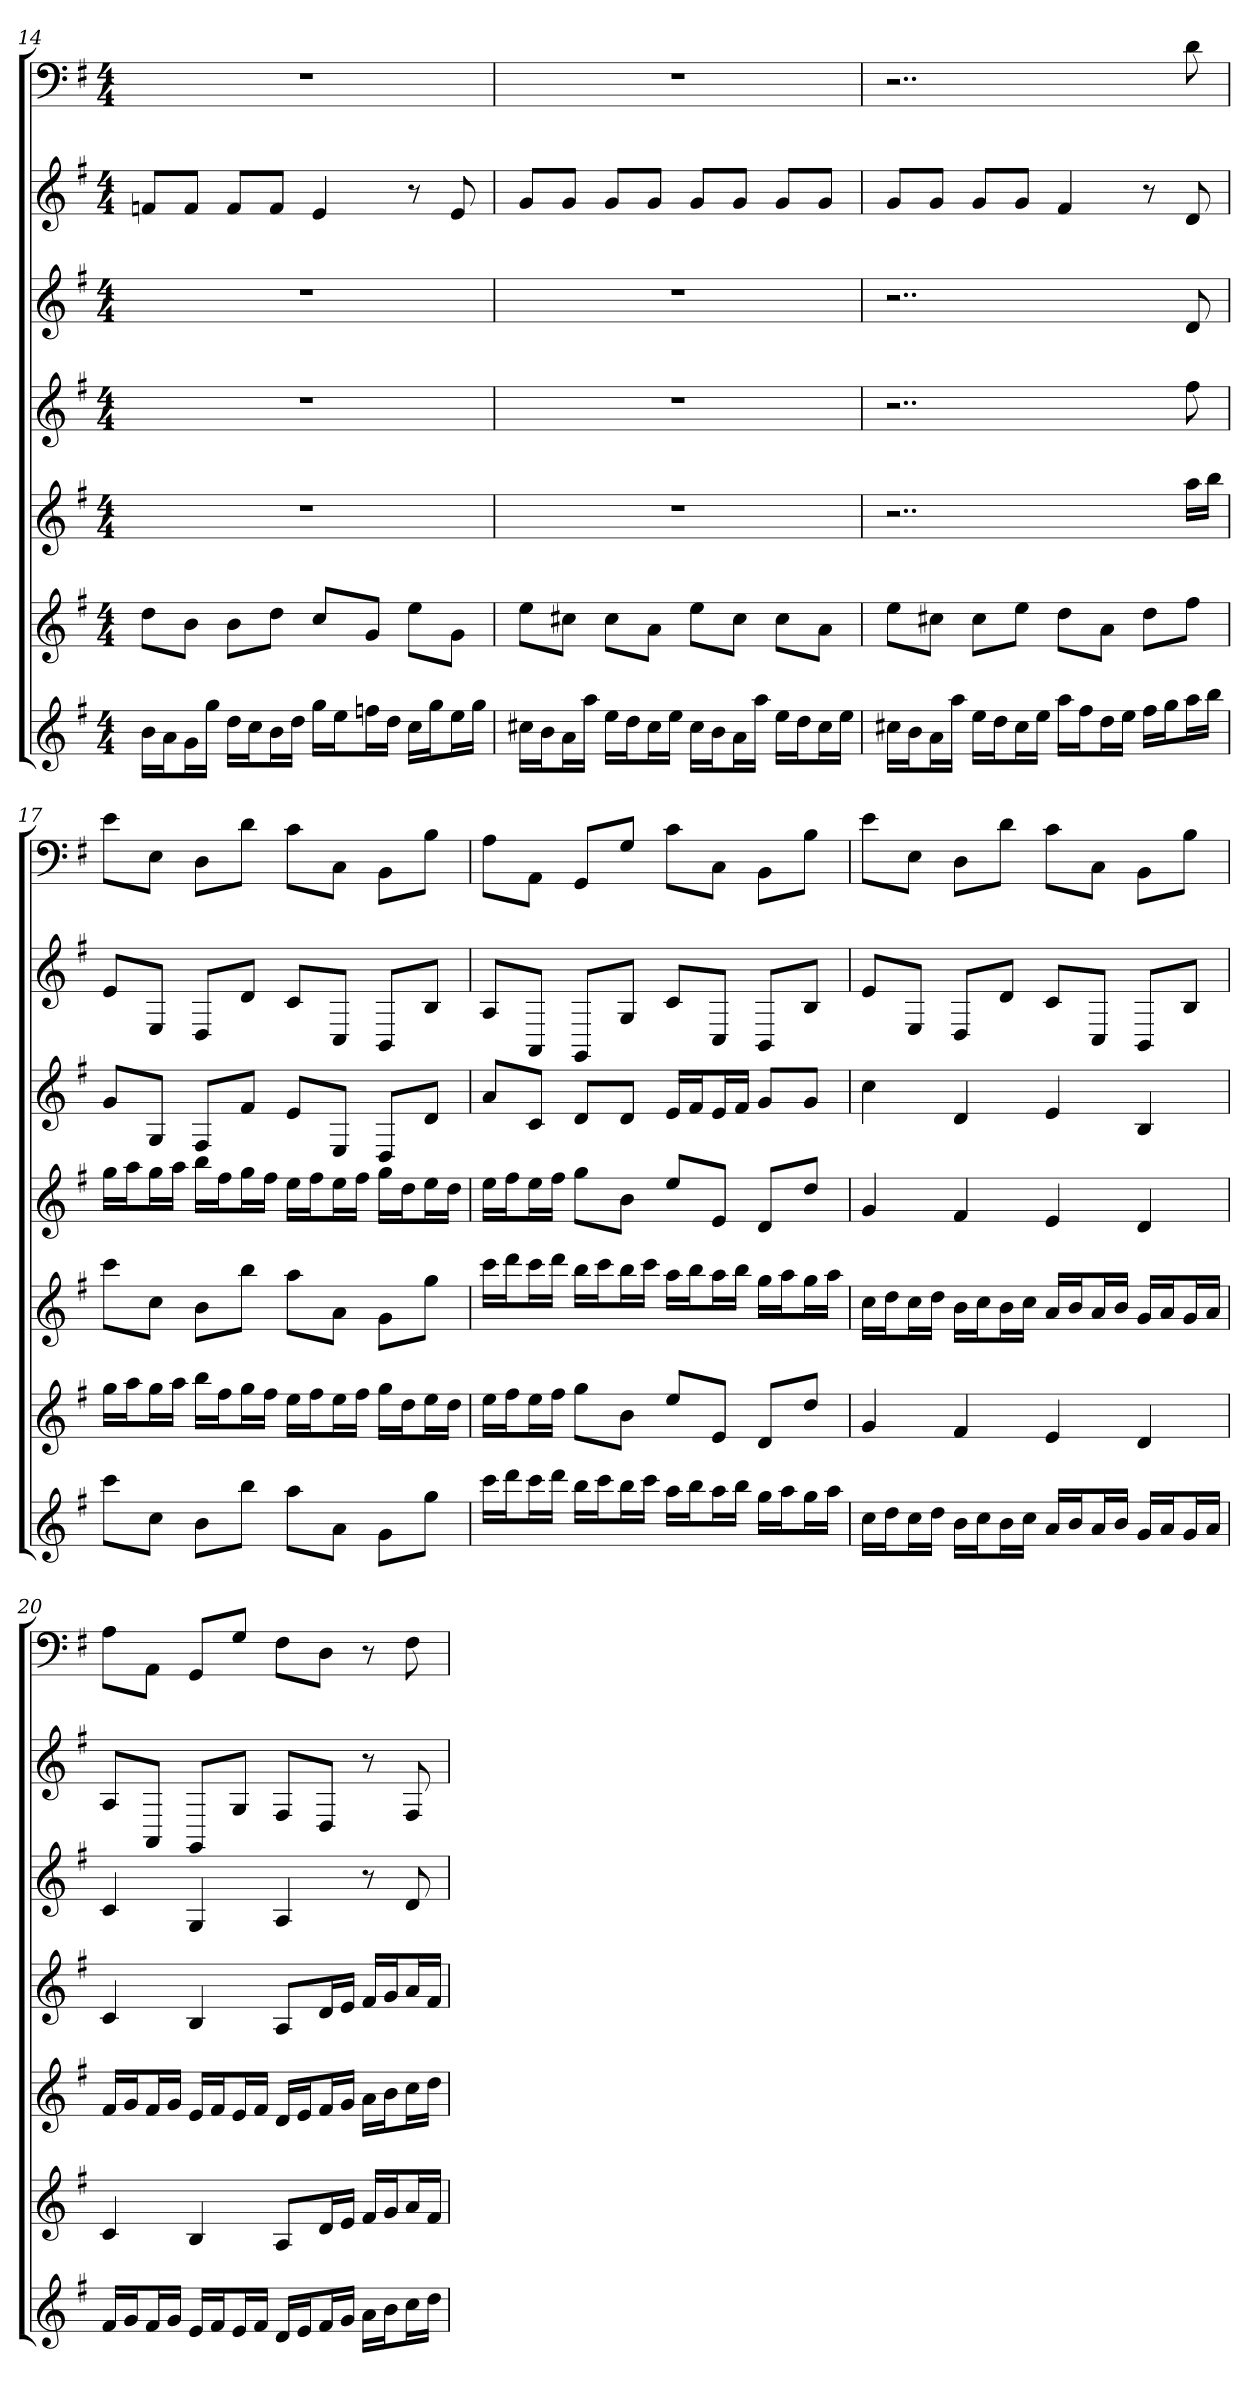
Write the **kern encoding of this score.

**kern	**kern	**kern	**kern	**kern	**kern	**kern
*part7	*part6	*part5	*part4	*part3	*part2	*part1
*staff7	*staff6	*staff5	*staff4	*staff3	*staff2	*staff1
*k[f#]	*k[f#]	*k[f#]	*k[f#]	*k[f#]	*k[f#]	*k[f#]
*e:	*e:	*e:	*e:	*e:	*e:	*e:
*M4/4	*M4/4	*M4/4	*M4/4	*M4/4	*M4/4	*M4/4
=14	=14	=14	=14	=14	=14	=14
16bLL	8ddL	1r	1r	1r	8fnL	1r
16aJ	.	.	.	.	.	.
16gL	8bJ	.	.	.	8fJ	.
16ggJJ	.	.	.	.	.	.
16ddLL	8bL	.	.	.	8fL	.
16ccJ	.	.	.	.	.	.
16bL	8ddJ	.	.	.	8fJ	.
16ddJJ	.	.	.	.	.	.
16ggLL	8ccL	.	.	.	4e	.
16eeJ	.	.	.	.	.	.
16ffnL	8gJ	.	.	.	.	.
16ddJJ	.	.	.	.	.	.
16ccLL	8eeL	.	.	.	8r	.
16ggJ	.	.	.	.	.	.
16eeL	8gJ	.	.	.	8e	.
16ggJJ	.	.	.	.	.	.
=15	=15	=15	=15	=15	=15	=15
16cc#XLL	8eeL	1r	1r	1r	8gL	1r
16bJ	.	.	.	.	.	.
16aL	8cc#XJ	.	.	.	8gJ	.
16aaJJ	.	.	.	.	.	.
16eeLL	8cc#L	.	.	.	8gL	.
16ddJ	.	.	.	.	.	.
16cc#L	8aJ	.	.	.	8gJ	.
16eeJJ	.	.	.	.	.	.
16cc#LL	8eeL	.	.	.	8gL	.
16bJ	.	.	.	.	.	.
16aL	8cc#J	.	.	.	8gJ	.
16aaJJ	.	.	.	.	.	.
16eeLL	8cc#L	.	.	.	8gL	.
16ddJ	.	.	.	.	.	.
16cc#L	8aJ	.	.	.	8gJ	.
16eeJJ	.	.	.	.	.	.
=16	=16	=16	=16	=16	=16	=16
16cc#XLL	8eeL	2..r	2..r	2..r	8gL	2..r
16bJ	.	.	.	.	.	.
16aL	8cc#XJ	.	.	.	8gJ	.
16aaJJ	.	.	.	.	.	.
16eeLL	8cc#L	.	.	.	8gL	.
16ddJ	.	.	.	.	.	.
16cc#L	8eeJ	.	.	.	8gJ	.
16eeJJ	.	.	.	.	.	.
16aaLL	8ddL	.	.	.	4f#	.
16ff#J	.	.	.	.	.	.
16ddL	8aJ	.	.	.	.	.
16eeJJ	.	.	.	.	.	.
16ff#LL	8ddL	.	.	.	8r	.
16ggJ	.	.	.	.	.	.
16aaL	8ff#J	16aaLL	8ff#	8d	8d	8d
16bbJJ	.	16bbJJ	.	.	.	.
=17	=17	=17	=17	=17	=17	=17
8cccL	16ggLL	8cccL	16ggLL	8gL	8eL	8eL
.	16aaJ	.	16aaJ	.	.	.
8ccJ	16ggL	8ccJ	16ggL	8GJ	8EJ	8EJ
.	16aaJJ	.	16aaJJ	.	.	.
8bL	16bbLL	8bL	16bbLL	8F#L	8DL	8DL
.	16ff#J	.	16ff#J	.	.	.
8bbJ	16ggL	8bbJ	16ggL	8f#J	8dJ	8dJ
.	16ff#JJ	.	16ff#JJ	.	.	.
8aaL	16eeLL	8aaL	16eeLL	8eL	8cL	8cL
.	16ff#J	.	16ff#J	.	.	.
8aJ	16eeL	8aJ	16eeL	8EJ	8CJ	8CJ
.	16ff#JJ	.	16ff#JJ	.	.	.
8gL	16ggLL	8gL	16ggLL	8DL	8BBL	8BBL
.	16ddJ	.	16ddJ	.	.	.
8ggJ	16eeL	8ggJ	16eeL	8dJ	8BJ	8BJ
.	16ddJJ	.	16ddJJ	.	.	.
=18	=18	=18	=18	=18	=18	=18
16cccLL	16eeLL	16cccLL	16eeLL	8aL	8AL	8AL
16dddJ	16ff#J	16dddJ	16ff#J	.	.	.
16cccL	16eeL	16cccL	16eeL	8cJ	8AAJ	8AAJ
16dddJJ	16ff#JJ	16dddJJ	16ff#JJ	.	.	.
16bbLL	8ggL	16bbLL	8ggL	8dL	8GGL	8GGL
16cccJ	.	16cccJ	.	.	.	.
16bbL	8bJ	16bbL	8bJ	8dJ	8GJ	8GJ
16cccJJ	.	16cccJJ	.	.	.	.
16aaLL	8eeL	16aaLL	8eeL	16eLL	8cL	8cL
16bbJ	.	16bbJ	.	16f#J	.	.
16aaL	8eJ	16aaL	8eJ	16eL	8CJ	8CJ
16bbJJ	.	16bbJJ	.	16f#JJ	.	.
16ggLL	8dL	16ggLL	8dL	8gL	8BBL	8BBL
16aaJ	.	16aaJ	.	.	.	.
16ggL	8ddJ	16ggL	8ddJ	8gJ	8BJ	8BJ
16aaJJ	.	16aaJJ	.	.	.	.
=19	=19	=19	=19	=19	=19	=19
16ccLL	4g	16ccLL	4g	4cc	8eL	8eL
16ddJ	.	16ddJ	.	.	.	.
16ccL	.	16ccL	.	.	8EJ	8EJ
16ddJJ	.	16ddJJ	.	.	.	.
16bLL	4f#	16bLL	4f#	4d	8DL	8DL
16ccJ	.	16ccJ	.	.	.	.
16bL	.	16bL	.	.	8dJ	8dJ
16ccJJ	.	16ccJJ	.	.	.	.
16aLL	4e	16aLL	4e	4e	8cL	8cL
16bJ	.	16bJ	.	.	.	.
16aL	.	16aL	.	.	8CJ	8CJ
16bJJ	.	16bJJ	.	.	.	.
16gLL	4d	16gLL	4d	4B	8BBL	8BBL
16aJ	.	16aJ	.	.	.	.
16gL	.	16gL	.	.	8BJ	8BJ
16aJJ	.	16aJJ	.	.	.	.
=20	=20	=20	=20	=20	=20	=20
16f#LL	4c	16f#LL	4c	4c	8AL	8AL
16gJ	.	16gJ	.	.	.	.
16f#L	.	16f#L	.	.	8AAJ	8AAJ
16gJJ	.	16gJJ	.	.	.	.
16eLL	4B	16eLL	4B	4G	8GGL	8GGL
16f#J	.	16f#J	.	.	.	.
16eL	.	16eL	.	.	8GJ	8GJ
16f#JJ	.	16f#JJ	.	.	.	.
16dLL	8AL	16dLL	8AL	4A	8F#L	8F#L
16eJ	.	16eJ	.	.	.	.
16f#L	16dL	16f#L	16dL	.	8DJ	8DJ
16gJJ	16eJJ	16gJJ	16eJJ	.	.	.
16aLL	16f#LL	16aLL	16f#LL	8r	8r	8r
16bJ	16gJ	16bJ	16gJ	.	.	.
16ccL	16aL	16ccL	16aL	8d	8F#	8F#
16ddJJ	16f#JJ	16ddJJ	16f#JJ	.	.	.
=	=	=	=	=	=	=
*-	*-	*-	*-	*-	*-	*-
